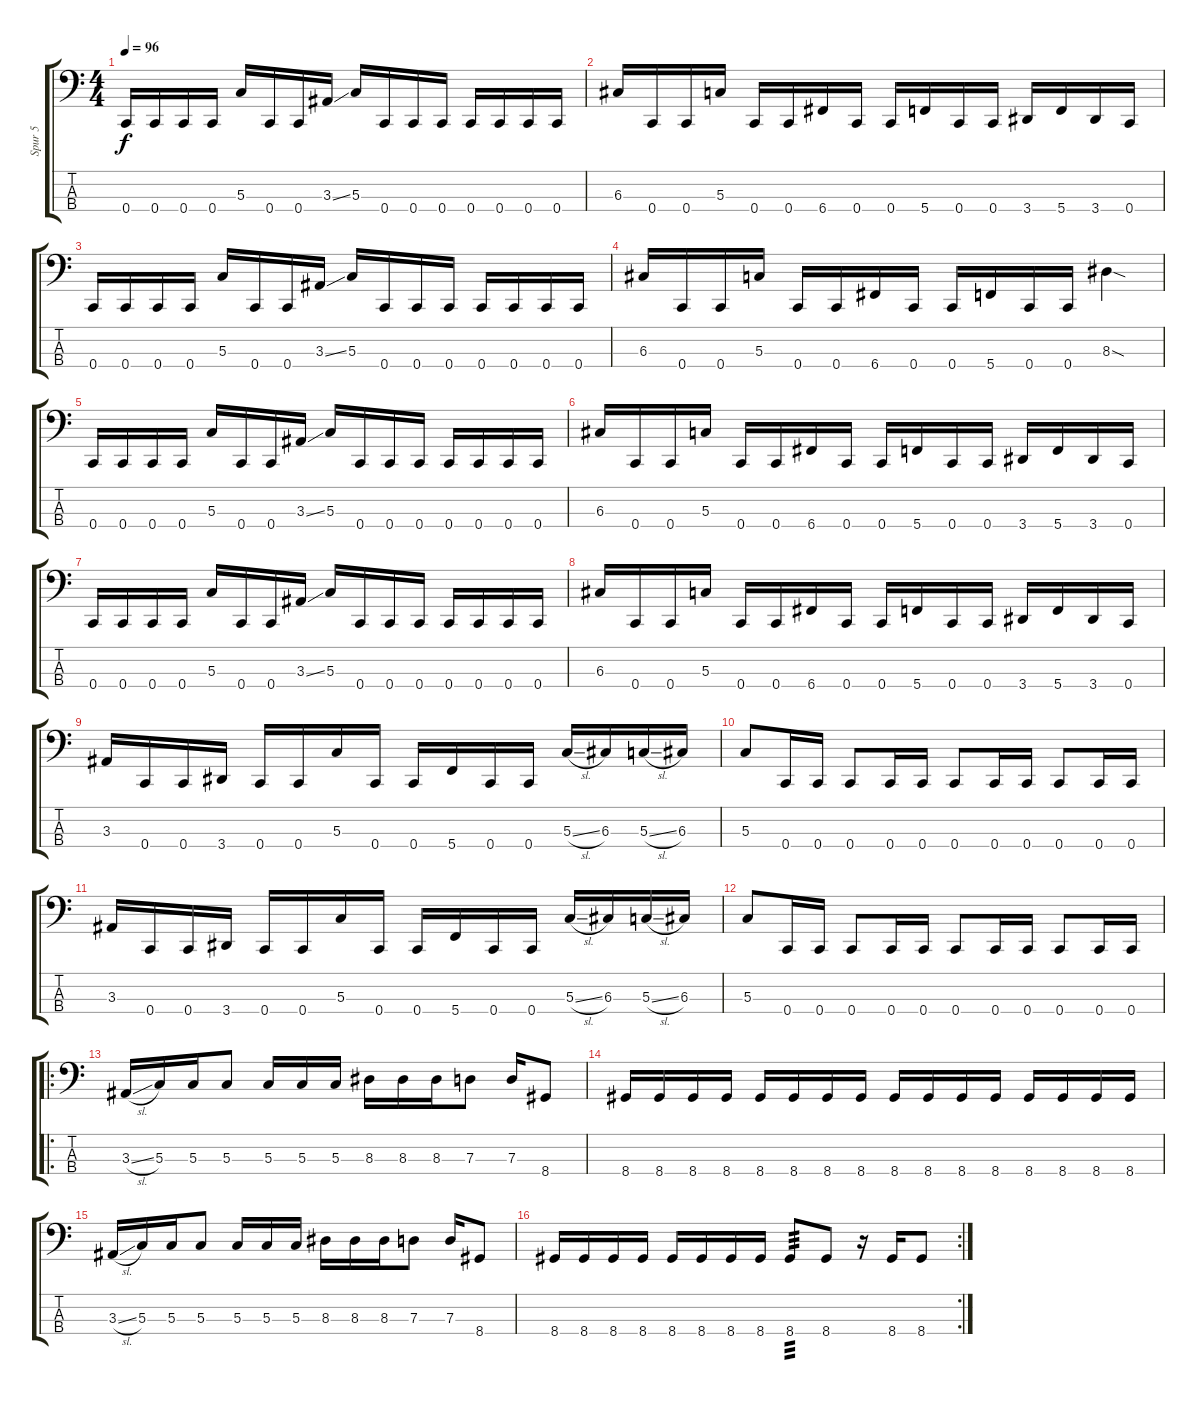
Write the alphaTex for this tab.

\track ("Spur 5" "Spur 5") {instrument electricbasspick}
\staff {score tabs}
\tuning (F2 C2 G1 C1) {hide}
\ts (4 4)
\tempo 96
\clef f4
\ks c
0.4.16{dy f} 0.4.16 0.4.16 0.4.16 5.3.16 0.4.16 0.4.16 3.3{ss}.16 5.3.16 0.4.16 0.4.16 0.4.16 0.4.16 0.4.16 0.4.16 0.4.16 |
6.3.16 0.4.16 0.4.16 5.3.16 0.4.16 0.4.16 6.4.16 0.4.16 0.4.16 5.4.16 0.4.16 0.4.16 3.4.16 5.4.16 3.4.16 0.4.16 |
0.4.16 0.4.16 0.4.16 0.4.16 5.3.16 0.4.16 0.4.16 3.3{ss}.16 5.3.16 0.4.16 0.4.16 0.4.16 0.4.16 0.4.16 0.4.16 0.4.16 |
6.3.16 0.4.16 0.4.16 5.3.16 0.4.16 0.4.16 6.4.16 0.4.16 0.4.16 5.4.16 0.4.16 0.4.16 8.3{sod}.4 |
0.4.16 0.4.16 0.4.16 0.4.16 5.3.16 0.4.16 0.4.16 3.3{ss}.16 5.3.16 0.4.16 0.4.16 0.4.16 0.4.16 0.4.16 0.4.16 0.4.16 |
6.3.16 0.4.16 0.4.16 5.3.16 0.4.16 0.4.16 6.4.16 0.4.16 0.4.16 5.4.16 0.4.16 0.4.16 3.4.16 5.4.16 3.4.16 0.4.16 |
0.4.16 0.4.16 0.4.16 0.4.16 5.3.16 0.4.16 0.4.16 3.3{ss}.16 5.3.16 0.4.16 0.4.16 0.4.16 0.4.16 0.4.16 0.4.16 0.4.16 |
6.3.16 0.4.16 0.4.16 5.3.16 0.4.16 0.4.16 6.4.16 0.4.16 0.4.16 5.4.16 0.4.16 0.4.16 3.4.16 5.4.16 3.4.16 0.4.16 |
3.3.16 0.4.16 0.4.16 3.4.16 0.4.16 0.4.16 5.3.16 0.4.16 0.4.16 5.4.16 0.4.16 0.4.16 5.3{sl}.16 6.3.16 5.3{sl}.16 6.3.16 |
5.3.8 0.4.16 0.4.16 0.4.8 0.4.16 0.4.16 0.4.8 0.4.16 0.4.16 0.4.8 0.4.16 0.4.16 |
3.3.16 0.4.16 0.4.16 3.4.16 0.4.16 0.4.16 5.3.16 0.4.16 0.4.16 5.4.16 0.4.16 0.4.16 5.3{sl}.16 6.3.16 5.3{sl}.16 6.3.16 |
5.3.8 0.4.16 0.4.16 0.4.8 0.4.16 0.4.16 0.4.8 0.4.16 0.4.16 0.4.8 0.4.16 0.4.16 |
\ro
3.3{sl}.16 5.3.16 5.3.16 5.3.8 5.3.16 5.3.16 5.3.16 8.3.16 8.3.16 8.3.16 7.3.8 7.3.16 8.4.8 |
8.4.16 8.4.16 8.4.16 8.4.16 8.4.16 8.4.16 8.4.16 8.4.16 8.4.16 8.4.16 8.4.16 8.4.16 8.4.16 8.4.16 8.4.16 8.4.16 |
3.3{sl}.16 5.3.16 5.3.16 5.3.8 5.3.16 5.3.16 5.3.16 8.3.16 8.3.16 8.3.16 7.3.8 7.3.16 8.4.8 |
\rc 2
8.4.16 8.4.16 8.4.16 8.4.16 8.4.16 8.4.16 8.4.16 8.4.16 8.4.8{tp 3} 8.4.8 r.16 8.4.16 8.4.8
